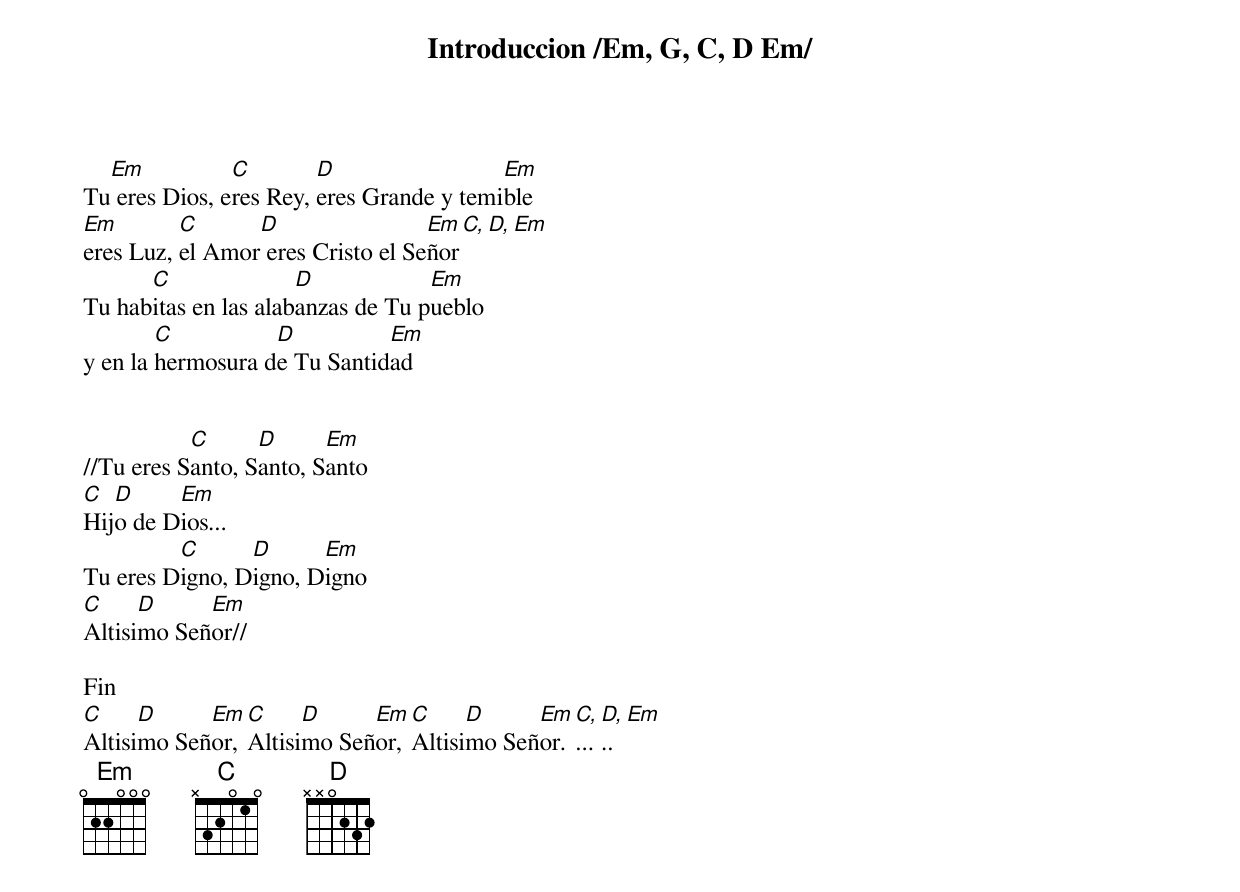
Introduccion /Em, G, C, D Em/

  Em           C        D                 Em
Tu eres Dios, eres Rey, eres Grande y temible
Em        C      D                 Em  C, D, Em
eres Luz, el Amor eres Cristo el Señor
      C               D            Em
Tu habitas en las alabanzas de Tu pueblo
        C          D          Em
y en la hermosura de Tu Santidad


           C      D      Em
//Tu eres Santo, Santo, Santo
C  D     Em
Hijo de Dios...
         C      D      Em
Tu eres Digno, Digno, Digno
C     D     Em
Altisimo Señor//

Fin
C     D     Em  C     D     Em  C     D     Em C, D, Em
Altisimo Señor, Altisimo Señor, Altisimo Señor......
